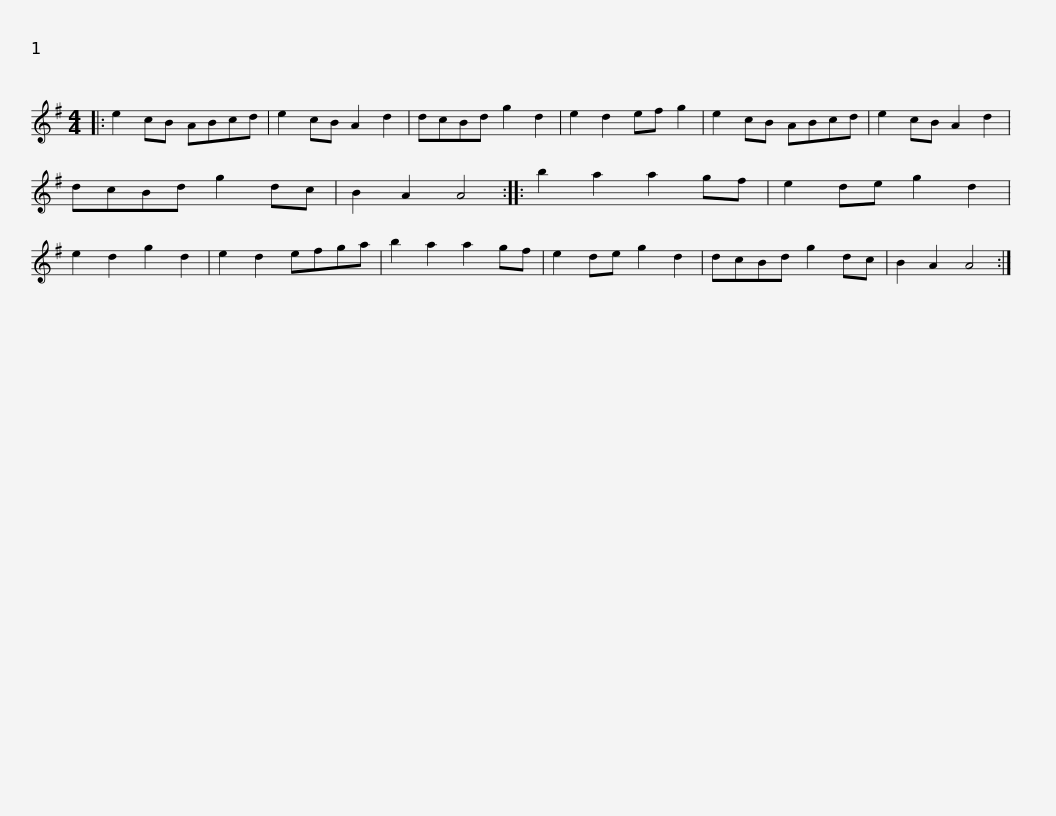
X:1
L:1/8
M:4/4
I:linebreak $
K:G
V:1 treble
V:1
|: e2 cB ABcd | e2 cB A2 d2 | dcBd g2 d2 | e2 d2 ef g2 | e2 cB ABcd | %5
 e2 cB A2 d2 | dcBd g2 dc |$ B2 A2 A4 :: b2 a2 a2 gf | e2 de g2 d2 | %10
 e2 d2 g2 d2 | e2 d2 efga | b2 a2 a2 gf | e2 de g2 d2 | dcBd g2 dc |$ %15
 B2 A2 A4 :| %16
